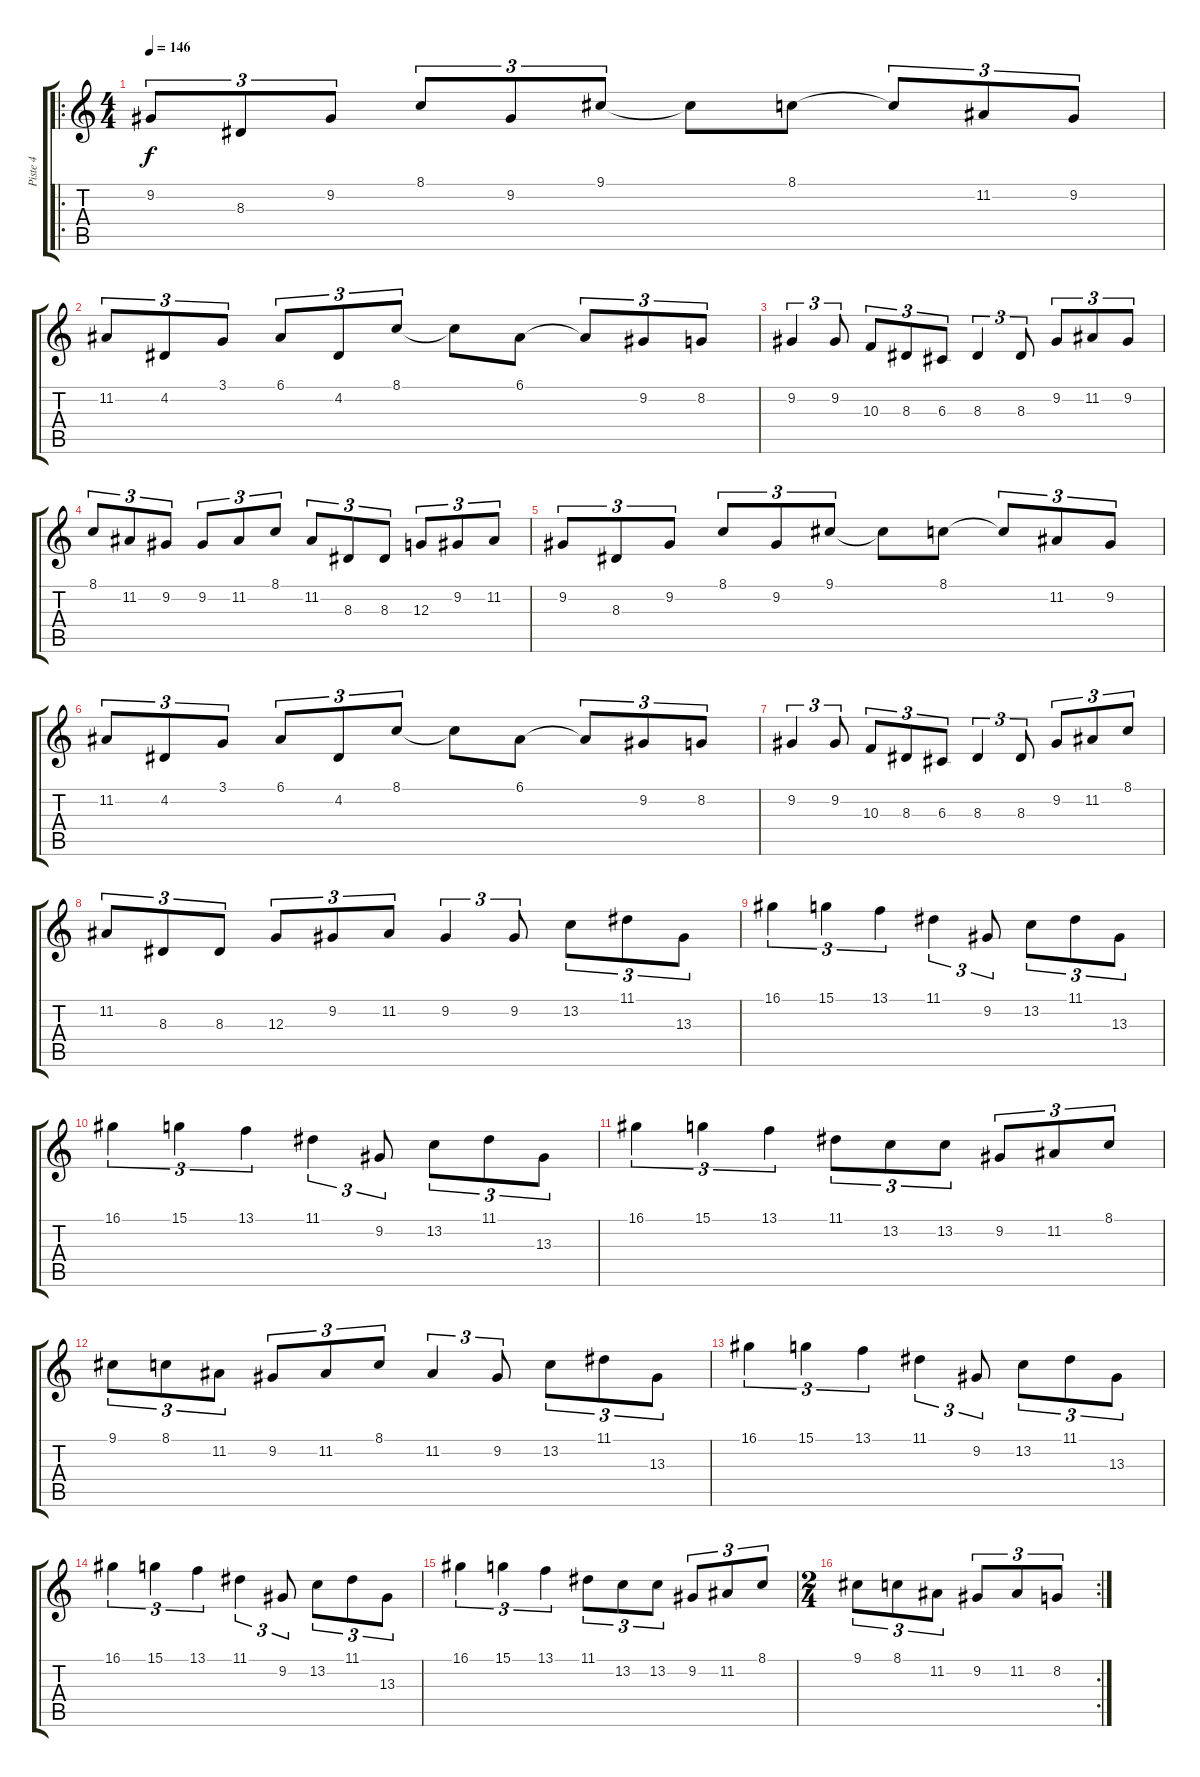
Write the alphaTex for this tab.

\track ("Piste 4" "Piste 4") {instrument violin}
\staff {score tabs}
\tuning (E4 B3 G3 D3 A2 E2) {hide}
\ro
\ts (4 4)
\tempo 146
\clef g2
\ks c
9.2.8{tu (3 2) dy f instrument violin} 8.3.8{tu (3 2)} 9.2.8{tu (3 2)} 8.1.8{tu (3 2)} 9.2.8{tu (3 2)} 9.1.8{tu (3 2)} 9.1{t}.8 8.1.8 8.1{t}.8{tu (3 2)} 11.2.8{tu (3 2)} 9.2.8{tu (3 2)} |
11.2.8{tu (3 2)} 4.2.8{tu (3 2)} 3.1.8{tu (3 2)} 6.1.8{tu (3 2)} 4.2.8{tu (3 2)} 8.1.8{tu (3 2)} 8.1{t}.8 6.1.8 6.1{t}.8{tu (3 2)} 9.2.8{tu (3 2)} 8.2.8{tu (3 2)} |
9.2.4{tu (3 2)} 9.2.8{tu (3 2)} 10.3.8{tu (3 2)} 8.3.8{tu (3 2)} 6.3.8{tu (3 2)} 8.3.4{tu (3 2)} 8.3.8{tu (3 2)} 9.2.8{tu (3 2)} 11.2.8{tu (3 2)} 9.2.8{tu (3 2)} |
8.1.8{tu (3 2)} 11.2.8{tu (3 2)} 9.2.8{tu (3 2)} 9.2.8{tu (3 2)} 11.2.8{tu (3 2)} 8.1.8{tu (3 2)} 11.2.8{tu (3 2)} 8.3.8{tu (3 2)} 8.3.8{tu (3 2)} 12.3.8{tu (3 2)} 9.2.8{tu (3 2)} 11.2.8{tu (3 2)} |
9.2.8{tu (3 2)} 8.3.8{tu (3 2)} 9.2.8{tu (3 2)} 8.1.8{tu (3 2)} 9.2.8{tu (3 2)} 9.1.8{tu (3 2)} 9.1{t}.8 8.1.8 8.1{t}.8{tu (3 2)} 11.2.8{tu (3 2)} 9.2.8{tu (3 2)} |
11.2.8{tu (3 2)} 4.2.8{tu (3 2)} 3.1.8{tu (3 2)} 6.1.8{tu (3 2)} 4.2.8{tu (3 2)} 8.1.8{tu (3 2)} 8.1{t}.8 6.1.8 6.1{t}.8{tu (3 2)} 9.2.8{tu (3 2)} 8.2.8{tu (3 2)} |
9.2.4{tu (3 2)} 9.2.8{tu (3 2)} 10.3.8{tu (3 2)} 8.3.8{tu (3 2)} 6.3.8{tu (3 2)} 8.3.4{tu (3 2)} 8.3.8{tu (3 2)} 9.2.8{tu (3 2)} 11.2.8{tu (3 2)} 8.1.8{tu (3 2)} |
11.2.8{tu (3 2)} 8.3.8{tu (3 2)} 8.3.8{tu (3 2)} 12.3.8{tu (3 2)} 9.2.8{tu (3 2)} 11.2.8{tu (3 2)} 9.2.4{tu (3 2)} 9.2.8{tu (3 2)} 13.2.8{tu (3 2)} 11.1.8{tu (3 2)} 13.3.8{tu (3 2)} |
16.1.4{tu (3 2)} 15.1.4{tu (3 2)} 13.1.4{tu (3 2)} 11.1.4{tu (3 2)} 9.2.8{tu (3 2)} 13.2.8{tu (3 2)} 11.1.8{tu (3 2)} 13.3.8{tu (3 2)} |
16.1.4{tu (3 2)} 15.1.4{tu (3 2)} 13.1.4{tu (3 2)} 11.1.4{tu (3 2)} 9.2.8{tu (3 2)} 13.2.8{tu (3 2)} 11.1.8{tu (3 2)} 13.3.8{tu (3 2)} |
16.1.4{tu (3 2)} 15.1.4{tu (3 2)} 13.1.4{tu (3 2)} 11.1.8{tu (3 2)} 13.2.8{tu (3 2)} 13.2.8{tu (3 2)} 9.2.8{tu (3 2)} 11.2.8{tu (3 2)} 8.1.8{tu (3 2)} |
9.1.8{tu (3 2)} 8.1.8{tu (3 2)} 11.2.8{tu (3 2)} 9.2.8{tu (3 2)} 11.2.8{tu (3 2)} 8.1.8{tu (3 2)} 11.2.4{tu (3 2)} 9.2.8{tu (3 2)} 13.2.8{tu (3 2)} 11.1.8{tu (3 2)} 13.3.8{tu (3 2)} |
16.1.4{tu (3 2)} 15.1.4{tu (3 2)} 13.1.4{tu (3 2)} 11.1.4{tu (3 2)} 9.2.8{tu (3 2)} 13.2.8{tu (3 2)} 11.1.8{tu (3 2)} 13.3.8{tu (3 2)} |
16.1.4{tu (3 2)} 15.1.4{tu (3 2)} 13.1.4{tu (3 2)} 11.1.4{tu (3 2)} 9.2.8{tu (3 2)} 13.2.8{tu (3 2)} 11.1.8{tu (3 2)} 13.3.8{tu (3 2)} |
16.1.4{tu (3 2)} 15.1.4{tu (3 2)} 13.1.4{tu (3 2)} 11.1.8{tu (3 2)} 13.2.8{tu (3 2)} 13.2.8{tu (3 2)} 9.2.8{tu (3 2)} 11.2.8{tu (3 2)} 8.1.8{tu (3 2)} |
\rc 2
\ts (2 4)
9.1.8{tu (3 2)} 8.1.8{tu (3 2)} 11.2.8{tu (3 2)} 9.2.8{tu (3 2)} 11.2.8{tu (3 2)} 8.2.8{tu (3 2)}
